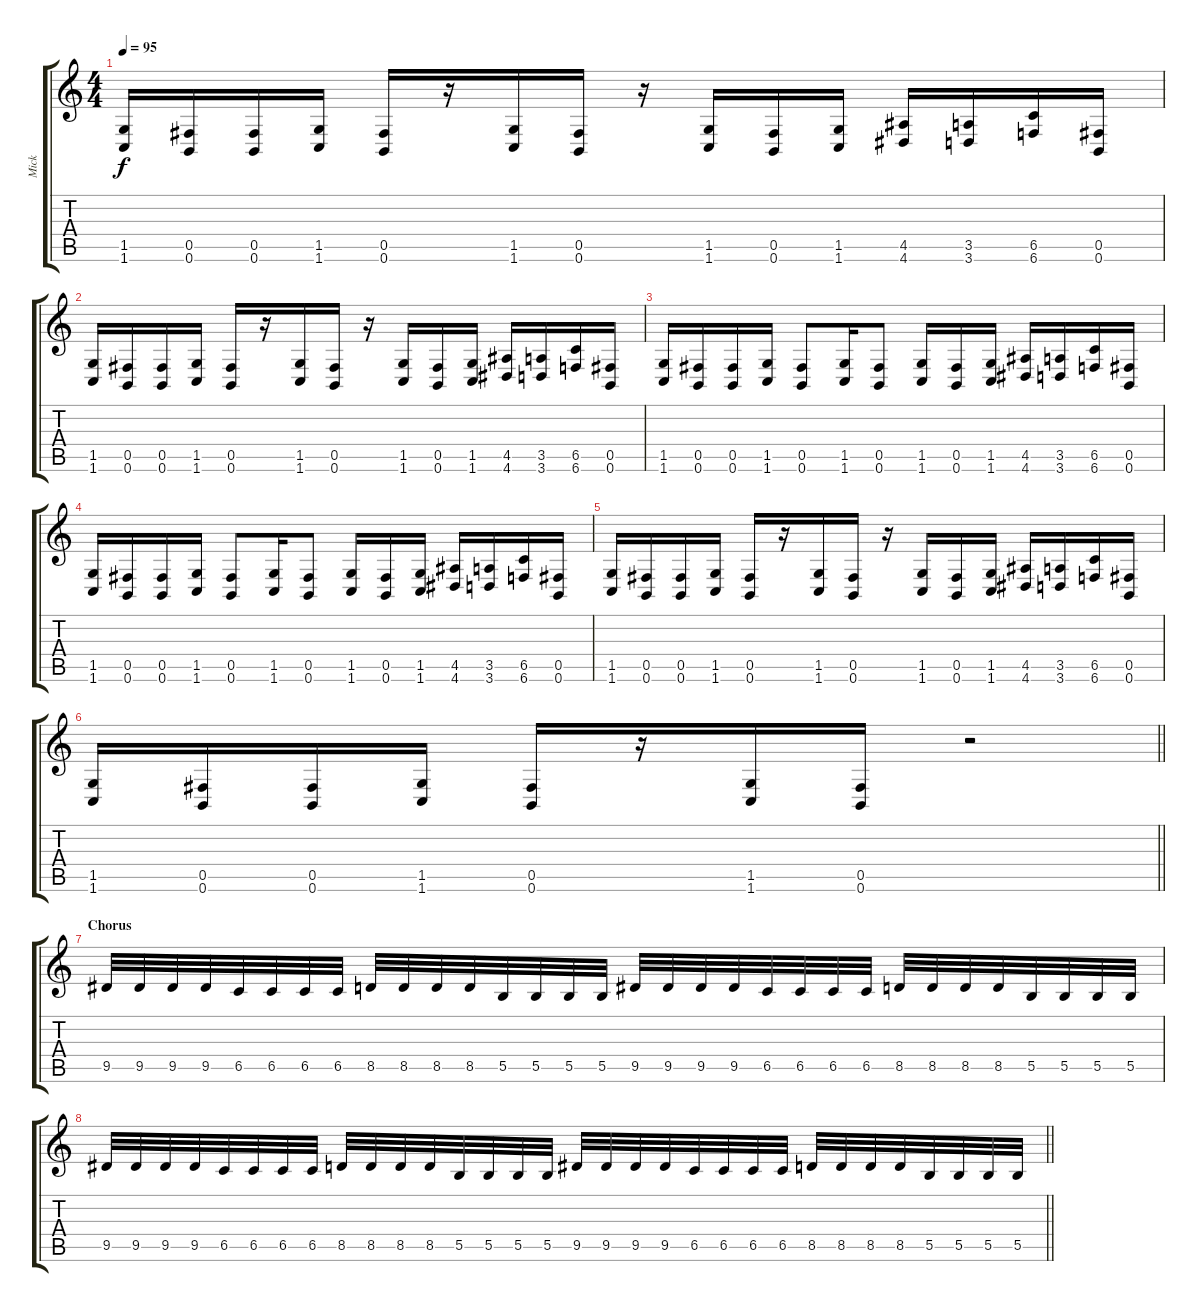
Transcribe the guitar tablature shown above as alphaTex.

\track ("Mick" "Mick") {instrument distortionguitar}
\staff {score tabs}
\tuning (Db4 Ab3 E3 B2 Gb2 B1) {hide}
\ts (4 4)
\tempo 95
\clef g2
\ks c
(1.5 1.6).16{dy f} (0.5 0.6).16 (0.5 0.6).16 (1.5 1.6).16 (0.5 0.6).16 r.16 (1.5 1.6).16 (0.5 0.6).16 r.16 (1.5 1.6).16 (0.5 0.6).16 (1.5 1.6).16 (4.5 4.6).16 (3.5 3.6).16 (6.5 6.6).16 (0.5 0.6).16 |
(1.5 1.6).16 (0.5 0.6).16 (0.5 0.6).16 (1.5 1.6).16 (0.5 0.6).16 r.16 (1.5 1.6).16 (0.5 0.6).16 r.16 (1.5 1.6).16 (0.5 0.6).16 (1.5 1.6).16 (4.5 4.6).16 (3.5 3.6).16 (6.5 6.6).16 (0.5 0.6).16 |
(1.5 1.6).16 (0.5 0.6).16 (0.5 0.6).16 (1.5 1.6).16 (0.5 0.6).8 (1.5 1.6).16 (0.5 0.6).8 (1.5 1.6).16 (0.5 0.6).16 (1.5 1.6).16 (4.5 4.6).16 (3.5 3.6).16 (6.5 6.6).16 (0.5 0.6).16 |
(1.5 1.6).16 (0.5 0.6).16 (0.5 0.6).16 (1.5 1.6).16 (0.5 0.6).8 (1.5 1.6).16 (0.5 0.6).8 (1.5 1.6).16 (0.5 0.6).16 (1.5 1.6).16 (4.5 4.6).16 (3.5 3.6).16 (6.5 6.6).16 (0.5 0.6).16 |
(1.5 1.6).16 (0.5 0.6).16 (0.5 0.6).16 (1.5 1.6).16 (0.5 0.6).16 r.16 (1.5 1.6).16 (0.5 0.6).16 r.16 (1.5 1.6).16 (0.5 0.6).16 (1.5 1.6).16 (4.5 4.6).16 (3.5 3.6).16 (6.5 6.6).16 (0.5 0.6).16 |
\barLineRight lightlight
(1.5 1.6).16 (0.5 0.6).16 (0.5 0.6).16 (1.5 1.6).16 (0.5 0.6).16 r.16 (1.5 1.6).16 (0.5 0.6).16 r.2 |
\section ("" "Chorus")
9.5.32 9.5.32 9.5.32 9.5.32 6.5.32 6.5.32 6.5.32 6.5.32 8.5.32 8.5.32 8.5.32 8.5.32 5.5.32 5.5.32 5.5.32 5.5.32 9.5.32 9.5.32 9.5.32 9.5.32 6.5.32 6.5.32 6.5.32 6.5.32 8.5.32 8.5.32 8.5.32 8.5.32 5.5.32 5.5.32 5.5.32 5.5.32 |
\barLineRight lightlight
9.5.32 9.5.32 9.5.32 9.5.32 6.5.32 6.5.32 6.5.32 6.5.32 8.5.32 8.5.32 8.5.32 8.5.32 5.5.32 5.5.32 5.5.32 5.5.32 9.5.32 9.5.32 9.5.32 9.5.32 6.5.32 6.5.32 6.5.32 6.5.32 8.5.32 8.5.32 8.5.32 8.5.32 5.5.32 5.5.32 5.5.32 5.5.32
